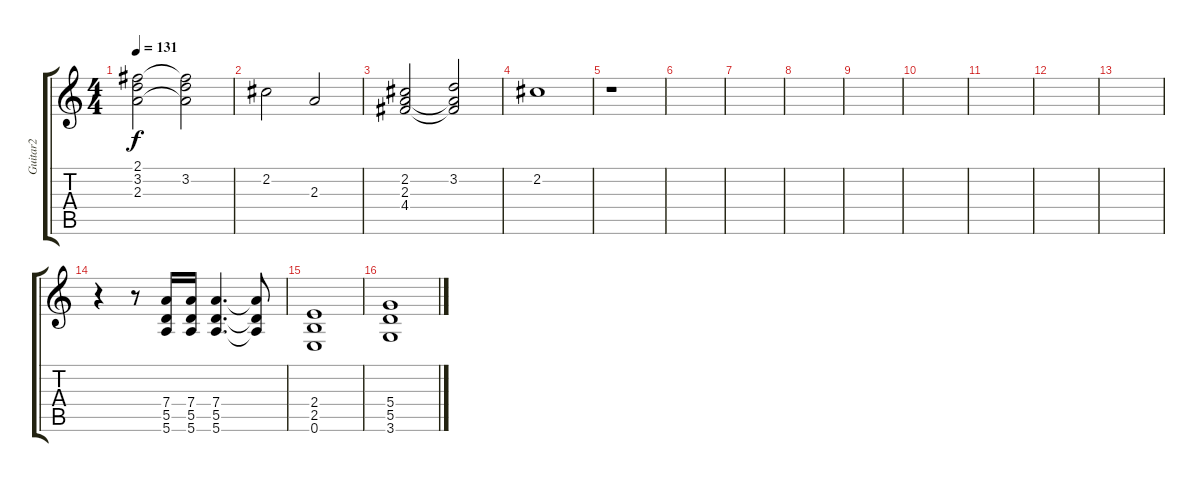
\track ("Guitar2" "Guitar2") {instrument distortionguitar}
\staff {score tabs}
\tuning (E4 B3 G3 D3 A2 E2) {hide}
\ts (4 4)
\tempo 131
\clef g2
\ks c
(2.1 3.2 2.3).2{dy f} (2.1{t} 3.2 2.3{t}).2 |
2.2.2 2.3.2 |
(2.2 2.3 4.4).2 (3.2 2.3{t} 4.4{t}).2 |
2.2.1 |
r.1 |
|
|
|
|
|
|
|
|
r.4 r.8 (7.4 5.5 5.6).16 (7.4 5.5 5.6).16 (7.4 5.5 5.6).4{d} (7.4{t} 5.5{t} 5.6{t}).8 |
(2.4 2.5 0.6).1 |
(5.4 5.5 3.6).1
